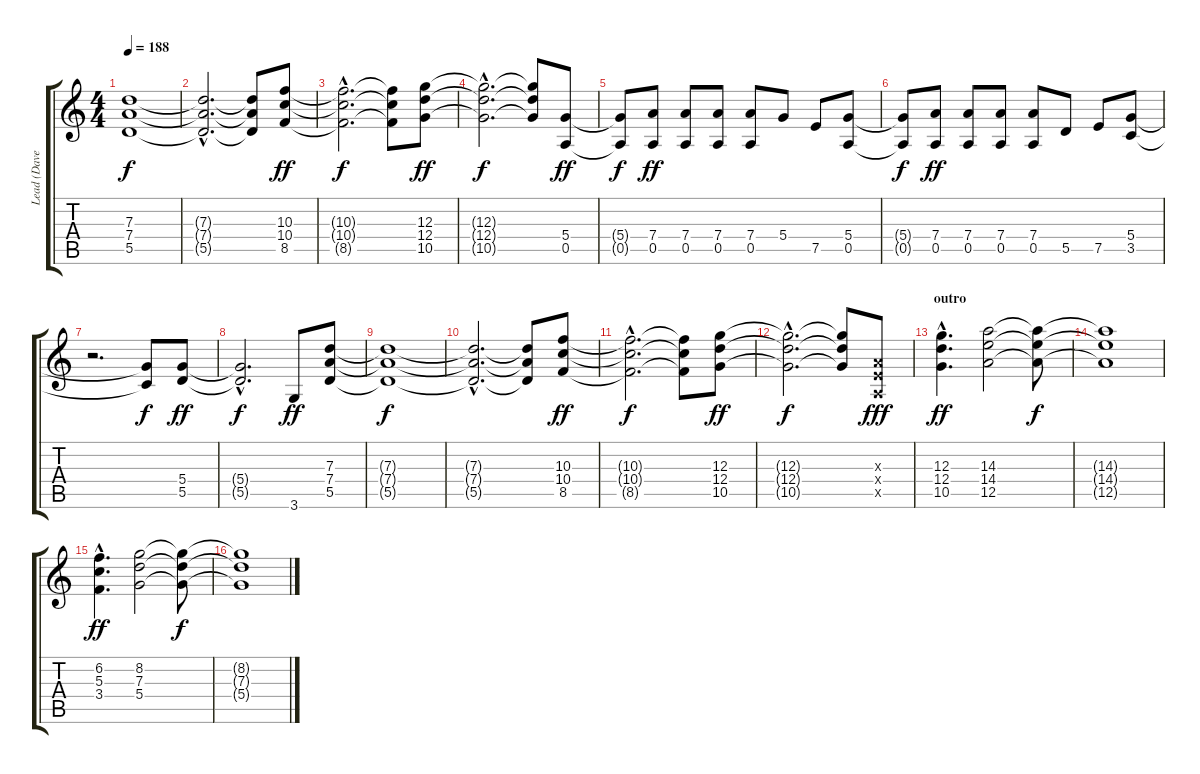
\track ("Lead (Dave)" "Lead (Dave") {instrument distortionguitar}
\staff {score tabs}
\tuning (E4 B3 G3 D3 A2 E2) {hide}
\ts (4 4)
\tempo 188
\clef g2
\ks c
(7.3{t} 7.4{t} 5.5{t}).1{dy f} |
(7.3{hac t} 7.4{hac t} 5.5{hac t}).2{d} (7.3{t} 7.4{t} 5.5{t}).8 (10.3 10.4 8.5).8{dy ff} |
(10.3{hac t} 10.4{hac t} 8.5{hac t}).2{d dy f} (10.3{t} 10.4{t} 8.5{t}).8 (12.3 12.4 10.5).8{dy ff} |
(12.3{hac t} 12.4{hac t} 10.5{hac t}).2{d dy f} (12.3{t} 12.4{t} 10.5{t}).8 (5.4 0.5).8{dy ff} |
(5.4{t} 0.5{t}).8{dy f} (7.4 0.5).8{dy ff} (7.4 0.5).8 (7.4 0.5).8 (7.4 0.5).8 5.4.8 7.5.8 (5.4 0.5).8 |
(5.4{t} 0.5{t}).8{dy f} (7.4 0.5).8{dy ff} (7.4 0.5).8 (7.4 0.5).8 (7.4 0.5).8 5.5.8 7.5.8 (5.4 3.5).8 |
r.2{d} (5.4{t} 3.5{t}).8{dy f} (5.4 5.5).8{dy ff} |
(5.4{hac t} 5.5{hac t}).2{d dy f} 3.6.8{dy ff} (7.3 7.4 5.5).8 |
(7.3{t} 7.4{t} 5.5{t}).1{dy f} |
(7.3{hac t} 7.4{hac t} 5.5{hac t}).2{d} (7.3{t} 7.4{t} 5.5{t}).8 (10.3 10.4 8.5).8{dy ff} |
(10.3{hac t} 10.4{hac t} 8.5{hac t}).2{d dy f} (10.3{t} 10.4{t} 8.5{t}).8 (12.3 12.4 10.5).8{dy ff} |
(12.3{hac t} 12.4{hac t} 10.5{hac t}).2{d dy f} (12.3{t} 12.4{t} 10.5{t}).8 (2.3{x} 2.4{x} 0.5{x}).8{dy fff} |
\section ("" "outro")
(12.3{hac} 12.4{hac} 10.5{hac}).4{d dy ff} (14.3 14.4 12.5).2 (14.3{t} 14.4{t} 12.5{t}).8{dy f} |
(14.3{t} 14.4{t} 12.5{t}).1 |
(6.2{hac} 5.3{hac} 3.4{hac}).4{d dy ff} (8.2 7.3 5.4).2 (8.2{t} 7.3{t} 5.4{t}).8{dy f} |
(8.2{t} 7.3{t} 5.4{t}).1
